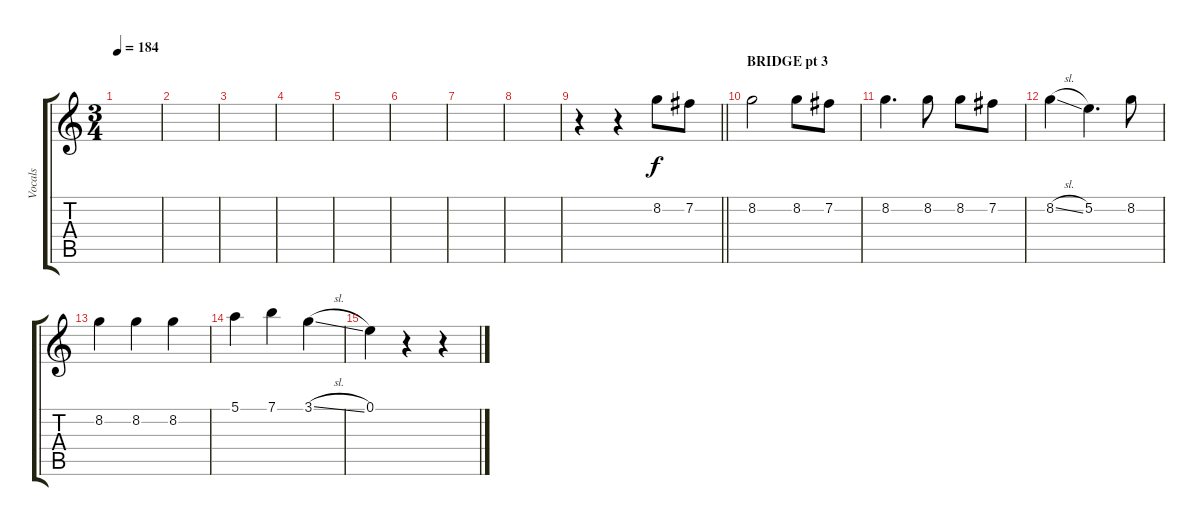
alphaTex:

\track ("Vocals" "Vocals") {instrument acousticguitarsteel}
\staff {score tabs}
\tuning (E4 B3 G3 D3 A2 E2) {hide}
\ts (3 4)
\tempo 184
\clef g2
\ks c
|
|
|
|
|
|
|
|
\barLineRight lightlight
r.4 r.4 8.2.8 7.2.8 |
\section ("" "BRIDGE pt 3")
8.2.2 8.2.8 7.2.8 |
8.2.4{d} 8.2.8 8.2.8 7.2.8 |
8.2{sl}.4 5.2.4{d} 8.2.8 |
8.2.4 8.2.4 8.2.4 |
5.1.4 7.1.4 3.1{sl}.4 |
0.1.4 r.4 r.4
